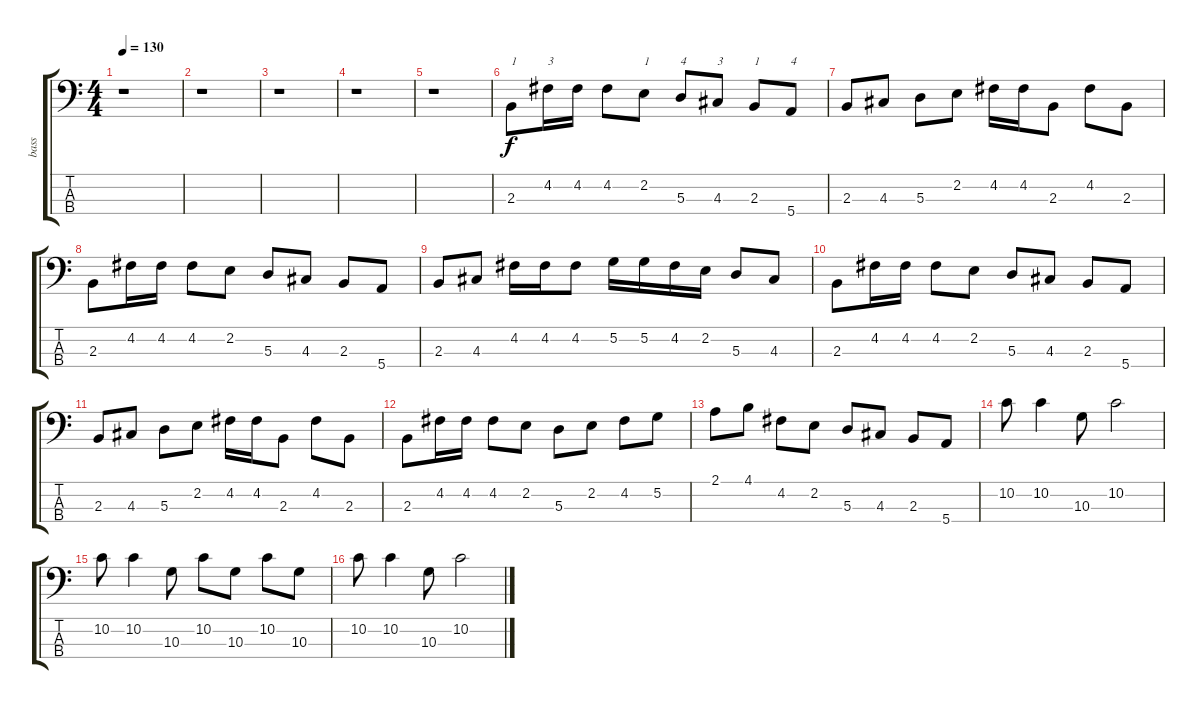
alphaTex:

\track ("bass" "bass") {instrument electricbassfinger}
\staff {score tabs}
\tuning (G2 D2 A1 E1) {hide}
\ts (4 4)
\tempo 130
\clef f4
\ks c
r.1{dy f instrument electricbassfinger} |
r.1 |
r.1 |
r.1 |
r.1 |
2.3.8{txt "1"} 4.2.16{txt "3"} 4.2.16 4.2.8 2.2.8{txt "1"} 5.3.8{txt "4"} 4.3.8{txt "3"} 2.3.8{txt "1"} 5.4.8{txt "4"} |
2.3.8 4.3.8 5.3.8 2.2.8 4.2.16 4.2.16 2.3.8 4.2.8 2.3.8 |
2.3.8 4.2.16 4.2.16 4.2.8 2.2.8 5.3.8 4.3.8 2.3.8 5.4.8 |
2.3.8 4.3.8 4.2.16 4.2.16 4.2.8 5.2.16 5.2.16 4.2.16 2.2.16 5.3.8 4.3.8 |
2.3.8 4.2.16 4.2.16 4.2.8 2.2.8 5.3.8 4.3.8 2.3.8 5.4.8 |
2.3.8 4.3.8 5.3.8 2.2.8 4.2.16 4.2.16 2.3.8 4.2.8 2.3.8 |
2.3.8 4.2.16 4.2.16 4.2.8 2.2.8 5.3.8 2.2.8 4.2.8 5.2.8 |
2.1.8 4.1.8 4.2.8 2.2.8 5.3.8 4.3.8 2.3.8 5.4.8 |
10.2.8 10.2.4 10.3.8 10.2.2 |
10.2.8 10.2.4 10.3.8 10.2.8 10.3.8 10.2.8 10.3.8 |
10.2.8 10.2.4 10.3.8 10.2.2
